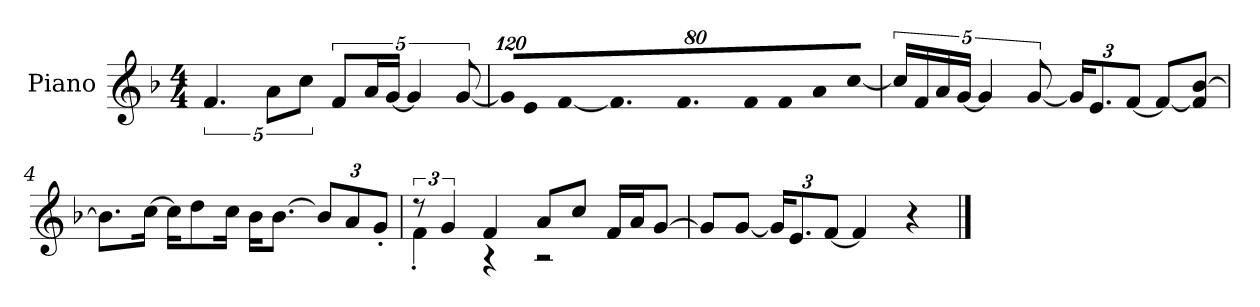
**kern
*part1
*staff1
*I"Piano
*I'P-no
*clefG2
*k[b-]
*M4/4
*MM90
=1
5.f/
10a\L
10cc\J
10f/L
20a/L
[20g/JJ
5g/]
[10g/
=2
*Xbrackettup
!LO:N:vis=16
1920%107g/KL]
!LO:N:vis=8
640%71e/
!LO:N:vis=16
[1920%107f/K
9.f/]
9.f/
!LO:N:vis=8
640%71f/
!LO:N:vis=8
640%71f/
!LO:N:vis=8
640%71a/
!LO:N:vis=8
[640%71cc/J
=3
*brackettup
20cc/LL]
20f/
20a/
[20g/JJ
5g/]
[10g/
*Xbrackettup
24g/KL]
12.e/
[12f/J
8f/L_
8f/] [8b-/J
!!LO:LB:g=z
=4
8.b-\L]
[16cc\Jk
16cc\KL]
8dd\
16cc\Jk
16b-\KL
[8.b-\J
12b-/L]
12a/
12g'/J
=5
*brackettup
*^
12r	4f'\
6g/	.
4f/	4r
8a/L	2r
8cc/J	.
16f/LL	.
16a/J	.
[8g/J	.
*v	*v
=6
8g/L]
[8g/J
*Xbrackettup
24g/KL]
12.e/
[12f/J
4f/]
4r
==
*-
